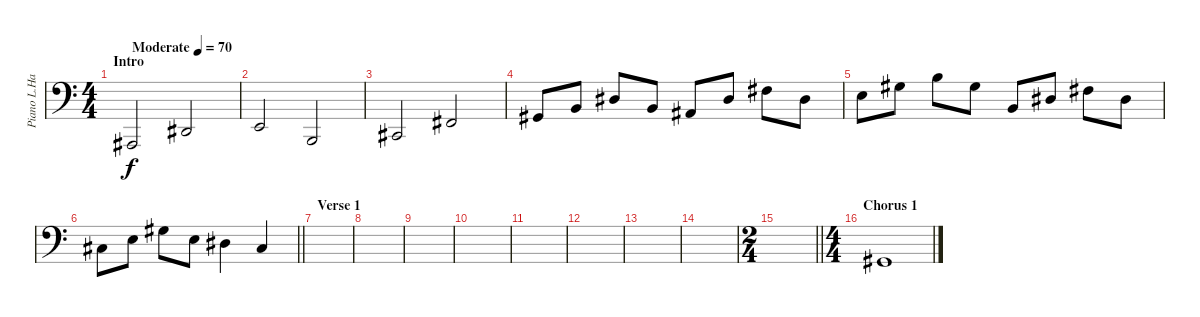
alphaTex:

\track ("Piano L.Hand" "Piano L.Ha") {instrument brightacousticpiano}
\staff {score}
\tuning (C3 G2 D2 A1 E1 B0) {hide}
\ts (4 4)
\section ("" "Intro")
\tempo (70 "Moderate")
\clef f4
\ks c
1.4.2{dy f instrument brightacousticpiano} 1.3.2 |
2.3.2 2.4.2 |
4.4.2 4.3.2 |
1.2.8 4.2.8 3.1.8 4.2.8 3.2.8 3.1.8 6.1.8 3.1.8 |
4.1.8 8.1.8 21.3.8 8.1.8 4.2.8 3.1.8 6.1.8 3.1.8 |
\barLineRight lightlight
1.1.8 4.1.8 8.1.8 4.1.8 3.1.4 1.1.4 |
\section ("" "Verse 1")
|
|
|
|
|
|
|
|
\ts (2 4)
\barLineRight lightlight
|
\ts (4 4)
\section ("" "Chorus 1")
1.2.1
